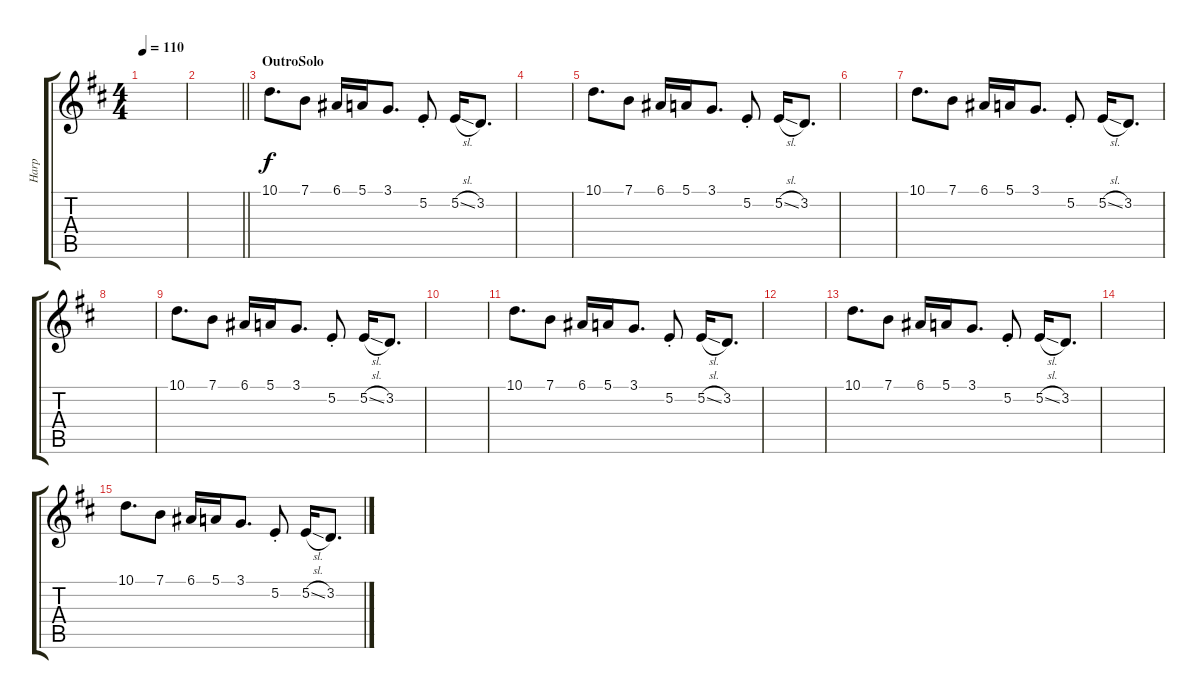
\track ("Harp" "Harp") {instrument harmonica}
\staff {score tabs}
\tuning (E4 B3 G3 D3 A2 E2) {hide}
\ts (4 4)
\tempo 110
\clef g2
\ks d
|
\barLineRight lightlight
|
\section ("" "OutroSolo")
10.1.8{d} 7.1.8 6.1.16 5.1.16 3.1.8{d} 5.2{st}.8 5.2{sl}.16 3.2.8{d} |
|
10.1.8{d} 7.1.8 6.1.16 5.1.16 3.1.8{d} 5.2{st}.8 5.2{sl}.16 3.2.8{d} |
|
10.1.8{d} 7.1.8 6.1.16 5.1.16 3.1.8{d} 5.2{st}.8 5.2{sl}.16 3.2.8{d} |
|
10.1.8{d} 7.1.8 6.1.16 5.1.16 3.1.8{d} 5.2{st}.8 5.2{sl}.16 3.2.8{d} |
|
10.1.8{d} 7.1.8 6.1.16 5.1.16 3.1.8{d} 5.2{st}.8 5.2{sl}.16 3.2.8{d} |
|
10.1.8{d} 7.1.8 6.1.16 5.1.16 3.1.8{d} 5.2{st}.8 5.2{sl}.16 3.2.8{d} |
|
10.1.8{d} 7.1.8 6.1.16 5.1.16 3.1.8{d} 5.2{st}.8 5.2{sl}.16 3.2.8{d}
